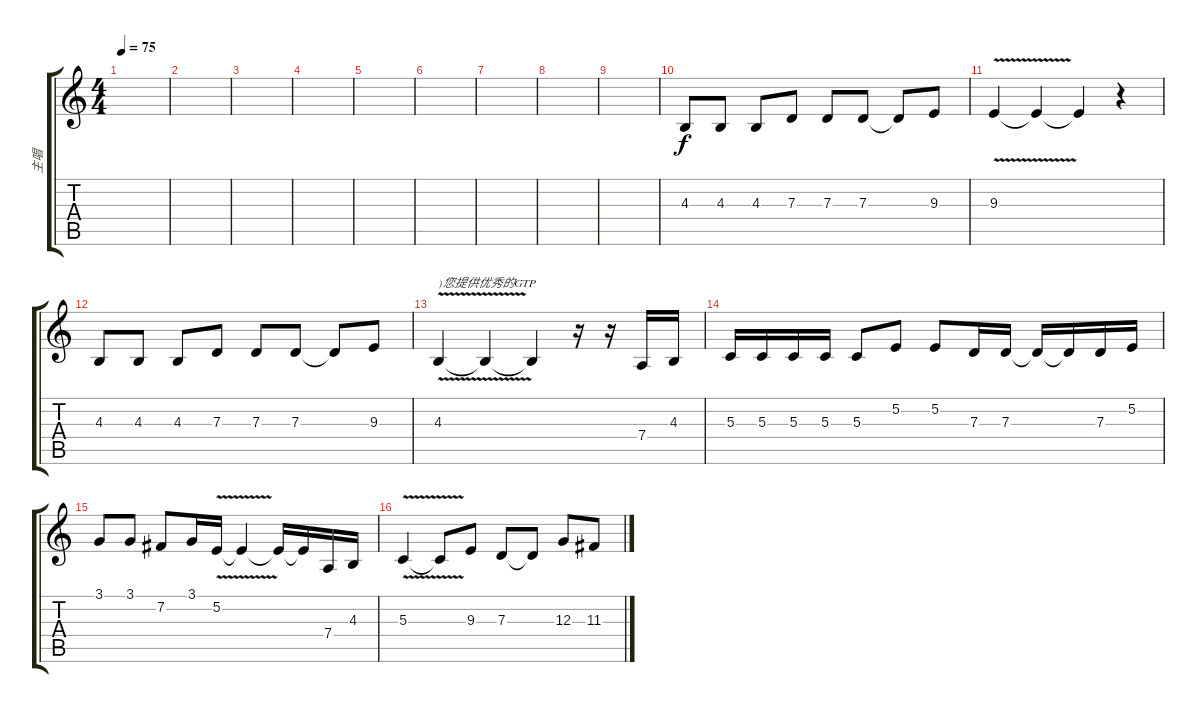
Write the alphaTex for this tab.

\track ("主唱" "主唱") {instrument sopranosax}
\staff {score tabs}
\tuning (E4 B3 G3 D3 A2 E2) {hide}
\ts (4 4)
\tempo 75
\clef g2
\ks c
|
|
|
|
|
|
|
|
|
4.3.8 4.3.8 4.3.8 7.3.8 7.3.8 7.3.8 7.3{t}.8 9.3.8 |
9.3{v}.4 9.3{t}.4 9.3{t}.4 r.4 |
4.3.8 4.3.8 4.3.8 7.3.8 7.3.8 7.3.8 7.3{t}.8 9.3.8 |
4.3{v}.4{txt ")您提供优秀的GTP"} 4.3{t}.4 4.3{t}.4 r.16 r.16 7.4.16 4.3.16 |
5.3.16 5.3.16 5.3.16 5.3.16 5.3.8 5.2.8 5.2.8 7.3.16 7.3.16 7.3{t}.16 7.3{t}.16 7.3.16 5.2.16 |
3.1.8 3.1.8 7.2.8 3.1.16 5.2{v}.16 5.2{t}.4 5.2{t}.16 5.2{t}.16 7.4.16 4.3.16 |
5.3{v}.4 5.3{t}.8 9.3.8 7.3.8 7.3{t}.8 12.3.8 11.3.8
